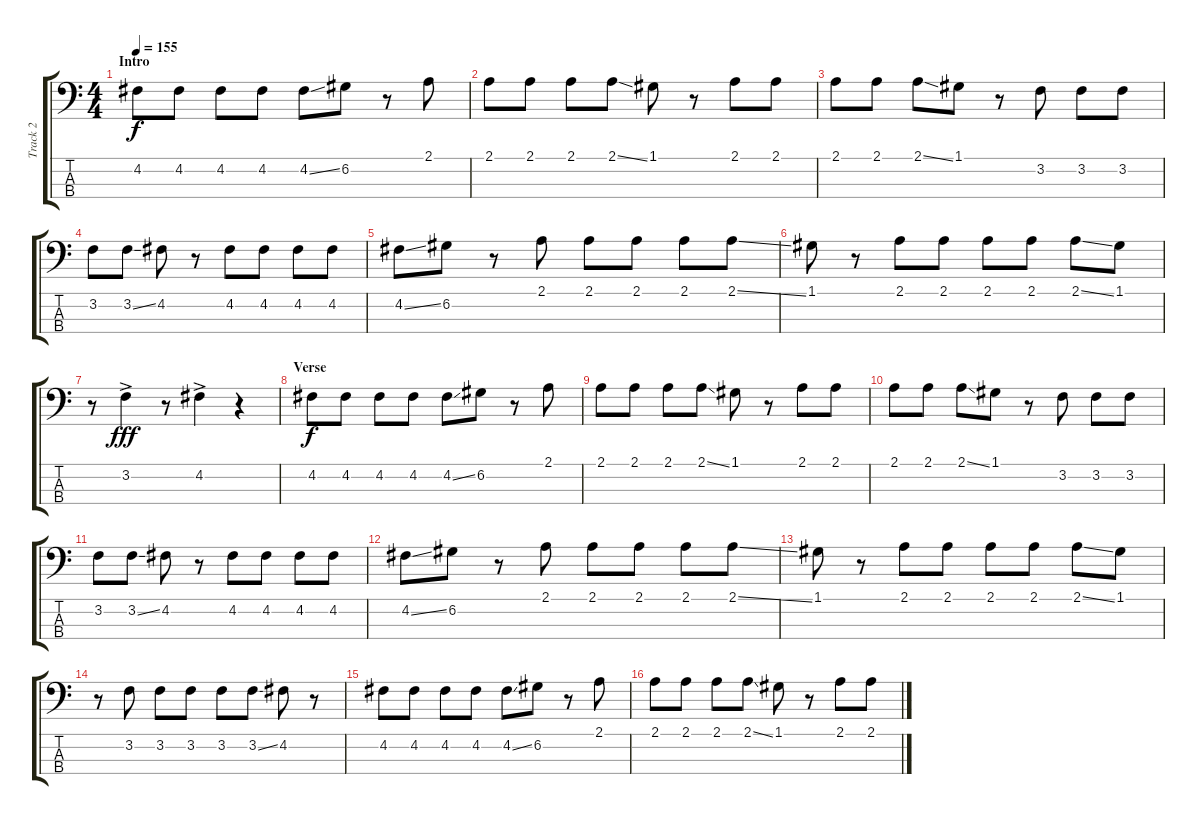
\track ("Track 2" "Track 2") {instrument electricbassfinger}
\staff {score tabs}
\tuning (G2 D2 A1 E1) {hide}
\ts (4 4)
\section ("" "Intro")
\tempo 155
\clef f4
\ks c
4.2.8{dy f volume 16 instrument electricbassfinger} 4.2.8 4.2.8 4.2.8 4.2{ss}.8 6.2.8 r.8 2.1.8 |
2.1.8 2.1.8 2.1.8 2.1{ss}.8 1.1.8 r.8 2.1.8 2.1.8 |
2.1.8 2.1.8 2.1{ss}.8 1.1.8 r.8 3.2.8 3.2.8 3.2.8 |
3.2.8 3.2{ss}.8 4.2.8 r.8 4.2.8 4.2.8 4.2.8 4.2.8 |
4.2{ss}.8 6.2.8 r.8 2.1.8 2.1.8 2.1.8 2.1.8 2.1{ss}.8 |
1.1.8 r.8 2.1.8 2.1.8 2.1.8 2.1.8 2.1{ss}.8 1.1.8 |
r.8 3.2{ac}.4{dy fff} r.8 4.2{ac}.4 r.4 |
\section ("" "Verse")
4.2.8{dy f volume 16} 4.2.8 4.2.8 4.2.8 4.2{ss}.8 6.2.8 r.8 2.1.8 |
2.1.8 2.1.8 2.1.8 2.1{ss}.8 1.1.8 r.8 2.1.8 2.1.8 |
2.1.8 2.1.8 2.1{ss}.8 1.1.8 r.8 3.2.8 3.2.8 3.2.8 |
3.2.8 3.2{ss}.8 4.2.8 r.8 4.2.8 4.2.8 4.2.8 4.2.8 |
4.2{ss}.8 6.2.8 r.8 2.1.8 2.1.8 2.1.8 2.1.8 2.1{ss}.8 |
1.1.8 r.8 2.1.8 2.1.8 2.1.8 2.1.8 2.1{ss}.8 1.1.8 |
r.8 3.2.8 3.2.8 3.2.8 3.2.8 3.2{ss}.8 4.2.8 r.8 |
4.2.8{volume 16} 4.2.8 4.2.8 4.2.8 4.2{ss}.8 6.2.8 r.8 2.1.8 |
2.1.8 2.1.8 2.1.8 2.1{ss}.8 1.1.8 r.8 2.1.8 2.1.8
